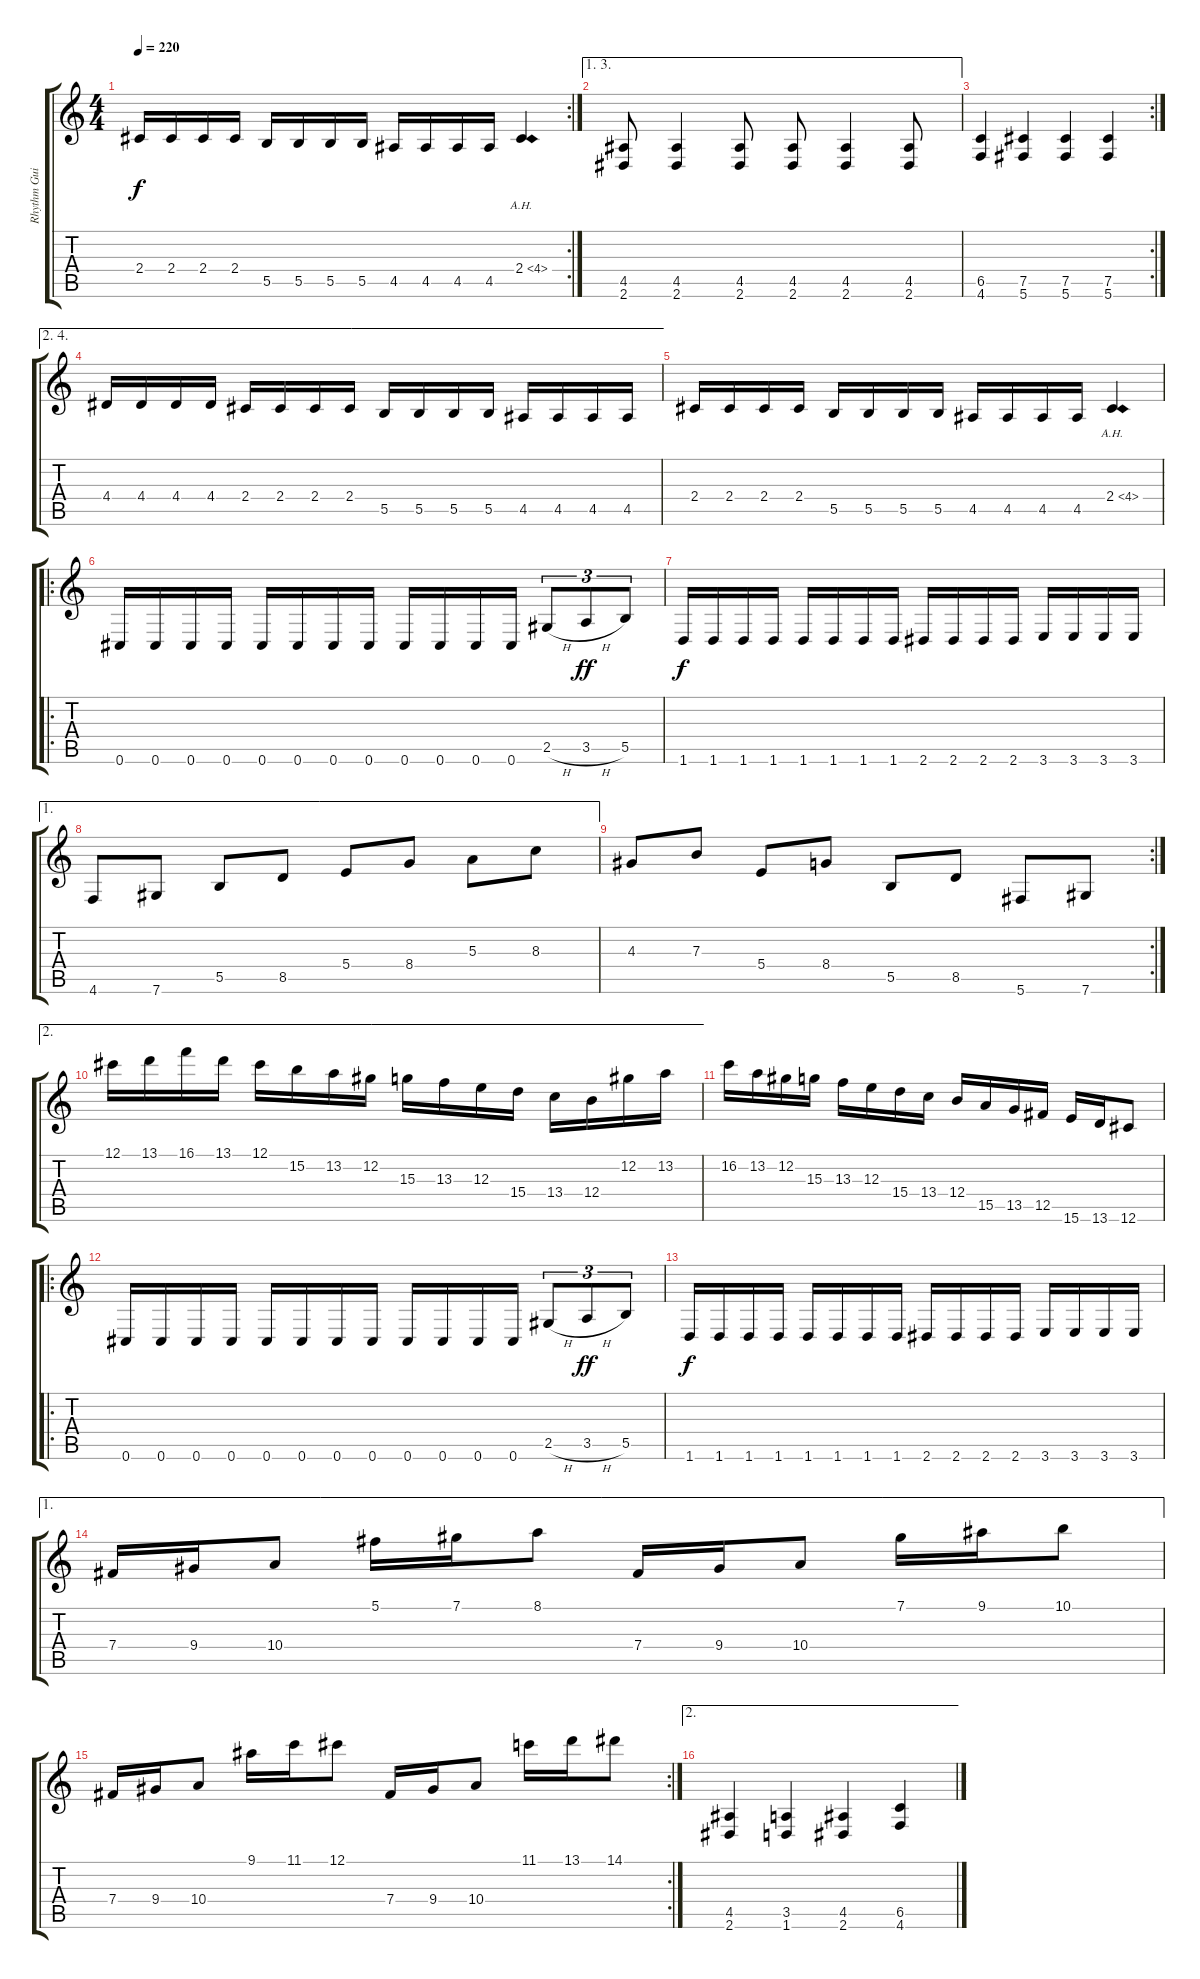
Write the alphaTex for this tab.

\track ("Rhythm Guitar" "Rhythm Gui") {instrument overdrivenguitar}
\staff {score tabs}
\tuning (Db4 Ab3 E3 B2 Gb2 Db2) {hide}
\rc 2
\ts (4 4)
\tempo 220
\clef g2
\ks c
2.4.16{dy f} 2.4.16 2.4.16 2.4.16 5.5.16 5.5.16 5.5.16 5.5.16 4.5.16 4.5.16 4.5.16 4.5.16 2.4{be (hold 0 0 60 0) ah 2}.4 |
\ae (1 3)
(4.5 2.6).8 (4.5 2.6).4 (4.5 2.6).8 (4.5 2.6).8 (4.5 2.6).4 (4.5 2.6).8 |
\rc 2
(6.5 4.6).4 (7.5 5.6).4 (7.5 5.6).4 (7.5 5.6).4 |
\ae (2 4)
4.4.16 4.4.16 4.4.16 4.4.16 2.4.16 2.4.16 2.4.16 2.4.16 5.5.16 5.5.16 5.5.16 5.5.16 4.5.16 4.5.16 4.5.16 4.5.16 |
2.4.16 2.4.16 2.4.16 2.4.16 5.5.16 5.5.16 5.5.16 5.5.16 4.5.16 4.5.16 4.5.16 4.5.16 2.4{be (hold 0 0 60 0) ah 2}.4 |
\ro
0.6.16 0.6.16 0.6.16 0.6.16 0.6.16 0.6.16 0.6.16 0.6.16 0.6.16 0.6.16 0.6.16 0.6.16 2.5{h}.8{tu (3 2)} 3.5{h}.8{tu (3 2) dy ff} 5.5.8{tu (3 2)} |
1.6.16{dy f} 1.6.16 1.6.16 1.6.16 1.6.16 1.6.16 1.6.16 1.6.16 2.6.16 2.6.16 2.6.16 2.6.16 3.6.16 3.6.16 3.6.16 3.6.16 |
\ae 1
4.6.8 7.6.8 5.5.8 8.5.8 5.4.8 8.4.8 5.3.8 8.3.8 |
\rc 2
4.3.8 7.3.8 5.4.8 8.4.8 5.5.8 8.5.8 5.6.8 7.6.8 |
\ae 2
12.1.16 13.1.16 16.1.16 13.1.16 12.1.16 15.2.16 13.2.16 12.2.16 15.3.16 13.3.16 12.3.16 15.4.16 13.4.16 12.4.16 12.2.16 13.2.16 |
16.2.16 13.2.16 12.2.16 15.3.16 13.3.16 12.3.16 15.4.16 13.4.16 12.4.16 15.5.16 13.5.16 12.5.16 15.6.16 13.6.16 12.6.8 |
\ro
0.6.16 0.6.16 0.6.16 0.6.16 0.6.16 0.6.16 0.6.16 0.6.16 0.6.16 0.6.16 0.6.16 0.6.16 2.5{h}.8{tu (3 2)} 3.5{h}.8{tu (3 2) dy ff} 5.5.8{tu (3 2)} |
1.6.16{dy f} 1.6.16 1.6.16 1.6.16 1.6.16 1.6.16 1.6.16 1.6.16 2.6.16 2.6.16 2.6.16 2.6.16 3.6.16 3.6.16 3.6.16 3.6.16 |
\ae 1
7.4.16 9.4.16 10.4.8 5.1.16 7.1.16 8.1.8 7.4.16 9.4.16 10.4.8 7.1.16 9.1.16 10.1.8 |
\rc 2
7.4.16 9.4.16 10.4.8 9.1.16 11.1.16 12.1.8 7.4.16 9.4.16 10.4.8 11.1.16 13.1.16 14.1.8 |
\ae 2
(4.5 2.6).4 (3.5 1.6).4 (4.5 2.6).4 (6.5 4.6).4
